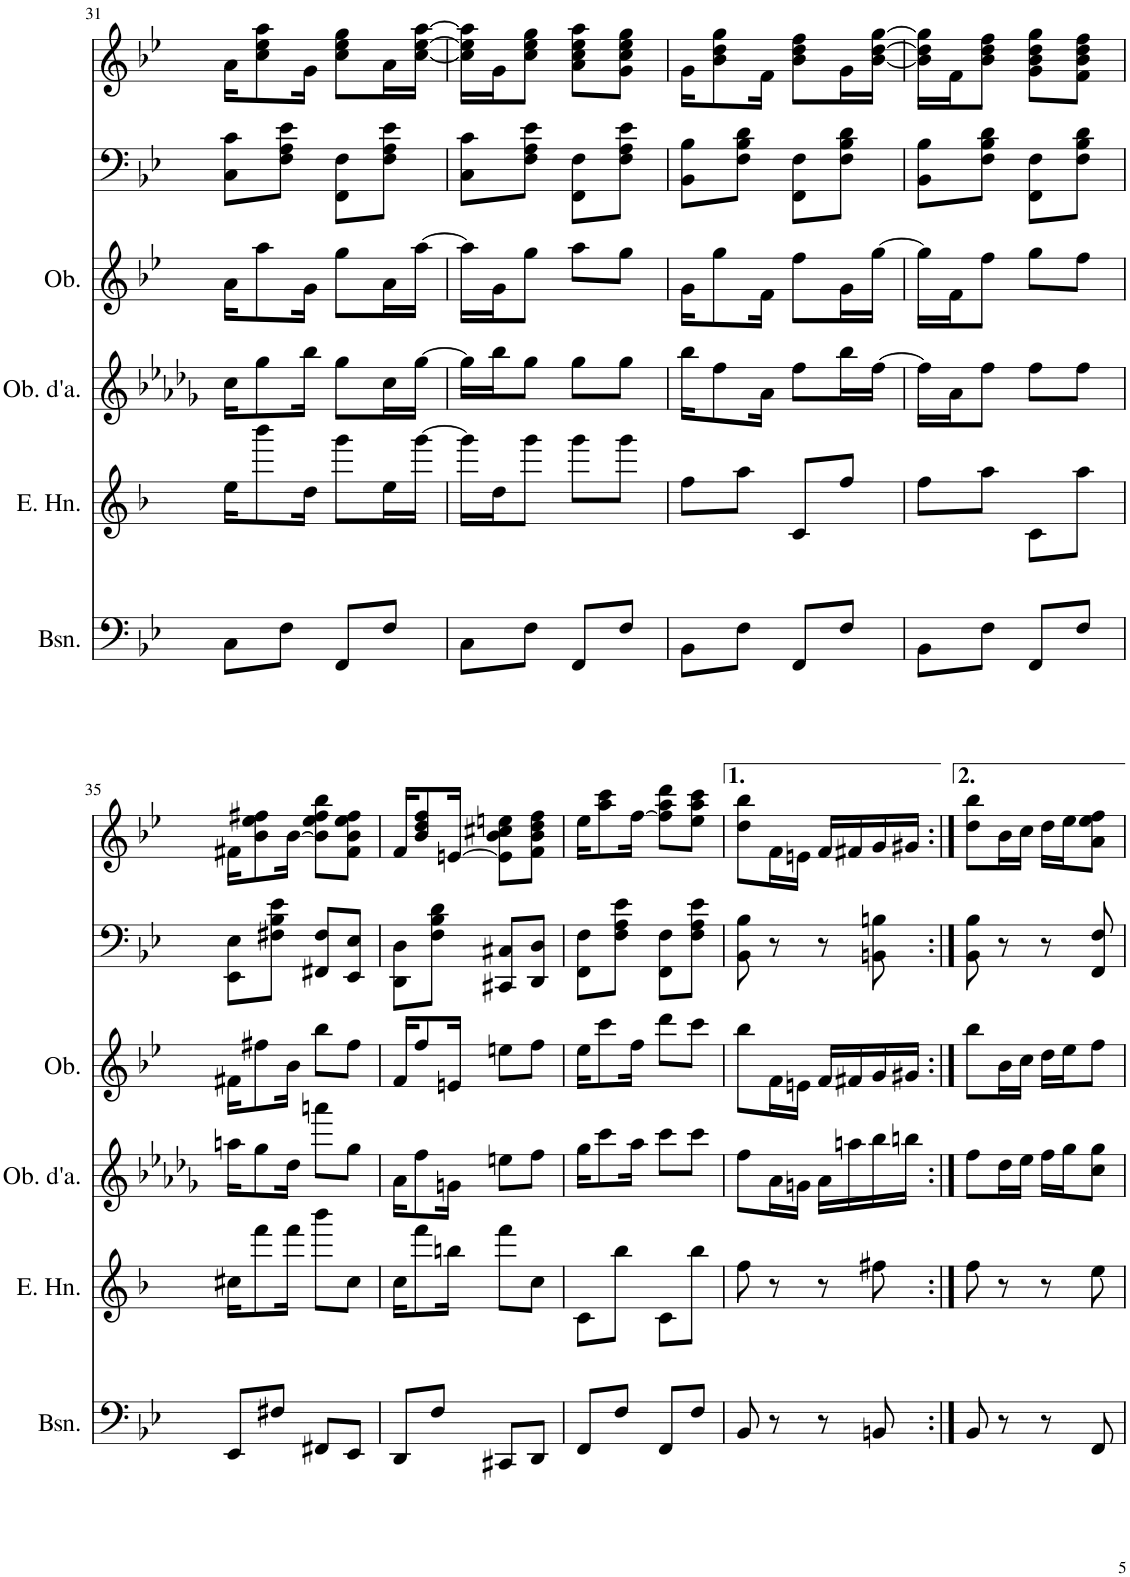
**kern	**kern	**kern	**kern	**kern	**kern
*part6	*part5	*part4	*part3	*part2	*part1
*staff6	*staff5	*staff4	*staff3	*staff2	*staff1
*I"Bassoon	*I"English Horn	*I"Oboe d'amore	*I"Oboe	*I"Grand Piano	*I"Piano
*I'Bsn.	*I'E. Hn.	*I'Ob. d'a.	*I'Ob.	*I'Pno	*I'Pno
!!LO:PB:g=z
*clefF4	*clefG2	*clefG2	*clefG2	*clefF4	*clefG2
*	*Trd4c7	*Trd2c3	*	*	*
*k[b-e-]	*k[b-]	*k[b-e-a-d-g-]	*k[b-e-]	*k[b-e-]	*k[b-e-]
*M2/4	*M2/4	*M2/4	*M2/4	*M2/4	*M2/4
=31	=31	=31	=31	=31	=31
8C\L	16ee\KL	16cc\KL	16a\KL	8C\ 8c\L	16a\KL
.	8bbb-\	8gg-\	8aa\	.	8cc\ 8ee-\ 8aa\
8F\J	.	.	.	8F\ 8A\ 8e-\J	.
.	16dd\Jk	16bb-\Jk	16g\Jk	.	16g\Jk
8FF/L	8ggg\L	8gg-\L	8gg\L	8FF\ 8F\L	8cc\ 8ee-\ 8gg\L
8F/J	16ee\L	16cc\L	16a\L	8F\ 8A\ 8e-\J	16a\L
.	[16ggg\JJ	[16gg-\JJ	[16aa\JJ	.	[16cc\ [16ee-\ [16aa\JJ
=32	=32	=32	=32	=32	=32
8C\L	16ggg\LL]	16gg-\LL]	16aa\LL]	8C\ 8c\L	16cc\] 16ee-\] 16aa\]LL
.	16dd\J	16bb-\J	16g\J	.	16g\J
8F\J	8ggg\J	8gg-\J	8gg\J	8F\ 8A\ 8e-\J	8cc\ 8ee-\ 8gg\J
8FF/L	8ggg\L	8gg-\L	8aa\L	8FF\ 8F\L	8a\ 8cc\ 8ee-\ 8aa\L
8F/J	8ggg\J	8gg-\J	8gg\J	8F\ 8A\ 8e-\J	8g\ 8cc\ 8ee-\ 8gg\J
=33	=33	=33	=33	=33	=33
8BB-\L	8ff\L	16bb-\KL	16g\KL	8BB-\ 8B-\L	16g\KL
.	.	8ff\	8gg\	.	8b-\ 8dd\ 8gg\
8F\J	8aa\J	.	.	8F\ 8B-\ 8d\J	.
.	.	16aa-\Jk	16f\Jk	.	16f\Jk
8FF/L	8c/L	8ff\L	8ff\L	8FF\ 8F\L	8b-\ 8dd\ 8ff\L
8F/J	8ff/J	16bb-\L	16g\L	8F\ 8B-\ 8d\J	16g\L
.	.	[16ff\JJ	[16gg\JJ	.	[16b-\ [16dd\ [16gg\JJ
=34	=34	=34	=34	=34	=34
8BB-\L	8ff\L	16ff\LL]	16gg\LL]	8BB-\ 8B-\L	16b-\] 16dd\] 16gg\]LL
.	.	16aa-\J	16f\J	.	16f\J
8F\J	8aa\J	8ff\J	8ff\J	8F\ 8B-\ 8d\J	8b-\ 8dd\ 8ff\J
8FF/L	8c\L	8ff\L	8gg\L	8FF\ 8F\L	8g\ 8b-\ 8dd\ 8gg\L
8F/J	8aa\J	8ff\J	8ff\J	8F\ 8B-\ 8d\J	8f\ 8b-\ 8dd\ 8ff\J
!!LO:LB:g=z
=35	=35	=35	=35	=35	=35
8EE-/L	16cc#X\KL	16aan\KL	16f#X\KL	8EE-\ 8E-\L	16f#X\KL
.	8fff\	8gg-\	8ff#X\	.	8b-\ 8ee-\ 8ff#X\
8F#X/J	.	.	.	8F#X\ 8B-\ 8e-\J	.
.	16fff\Jk	16dd-\Jk	16b-\Jk	.	[16b-\Jk
8FF#X/L	8bbb-\L	8aaan\L	8bb-\L	8FF#X/ 8F#/L	8b-\] 8ee-\ 8ff#\ 8bb-\L
8EE-/J	8cc#\J	8gg-\J	8ff#\J	8EE-/ 8E-/J	8f#\ 8b-\ 8ee-\ 8ff#\J
=36	=36	=36	=36	=36	=36
8DD/L	16cc\KL	16aa-\KL	16f/KL	8DD\ 8D\L	16f/KL
.	8fff\	8ff\	8ff/	.	8b-/ 8dd/ 8ff/
8F/J	.	.	.	8F\ 8B-\ 8d\J	.
.	16bbn\Jk	16gn\Jk	16en/Jk	.	[16en/Jk
8CC#X/L	8fff\L	8een\L	8een\L	8CC#X/ 8C#X/L	8e\] 8b-\ 8cc#X\ 8een\L
8DD/J	8cc\J	8ff\J	8ff\J	8DD/ 8D/J	8f\ 8b-\ 8dd\ 8ff\J
=37	=37	=37	=37	=37	=37
8FF/L	8c\L	16gg-\KL	16ee-\KL	8FF\ 8F\L	16ee-\KL
.	.	8ccc\	8ccc\	.	8aa\ 8ccc\
8F/J	8bb-\J	.	.	8F\ 8A\ 8e-\J	.
.	.	16aaa-\Jk	16ff\Jk	.	[16ff\Jk
8FF/L	8c\L	8ccc\L	8ddd\L	8FF\ 8F\L	8ff\] 8aa\ 8ddd\L
8F/J	8bb-\J	8ccc\J	8ccc\J	8F\ 8A\ 8e-\J	8ee-\ 8aa\ 8ccc\J
=38	=38	=38	=38	=38	=38
8BB-/	8ff\	8ff\L	8bb-\L	8BB-\ 8B-\	8dd\ 8bb-\L
8r	8r	16aa-\L	16f\L	8r	16f\L
.	.	16gn\JJ	16en\JJ	.	16en\JJ
8r	8r	16aa-\LL	16f/LL	8r	16f/LL
.	.	16aan\	16f#X/	.	16f#X/
8BBn/	8ff#X\	16bb-\	16g/	8BBn\ 8Bn\	16g/
.	.	16bbn\JJ	16g#X/JJ	.	16g#X/JJ
=39:|!	=39:|!	=39:|!	=39:|!	=39:|!	=39:|!
8BB-/	8ff\	8ff\L	8bb-\L	8BB-\ 8B-\	8dd\ 8bb-\L
8r	8r	16dd-\L	16b-\L	8r	16b-\L
.	.	16ee-\JJ	16cc\JJ	.	16cc\JJ
8r	8r	16ff\LL	16dd\LL	8r	16dd\LL
.	.	16gg-\J	16ee-\J	.	16ee-\J
8FF/	8ee\	8cc\ 8gg-\J	8ff\J	8FF/ 8F/	8a\ 8ee-\ 8ff\J
=	=	=	=	=	=
*-	*-	*-	*-	*-	*-
